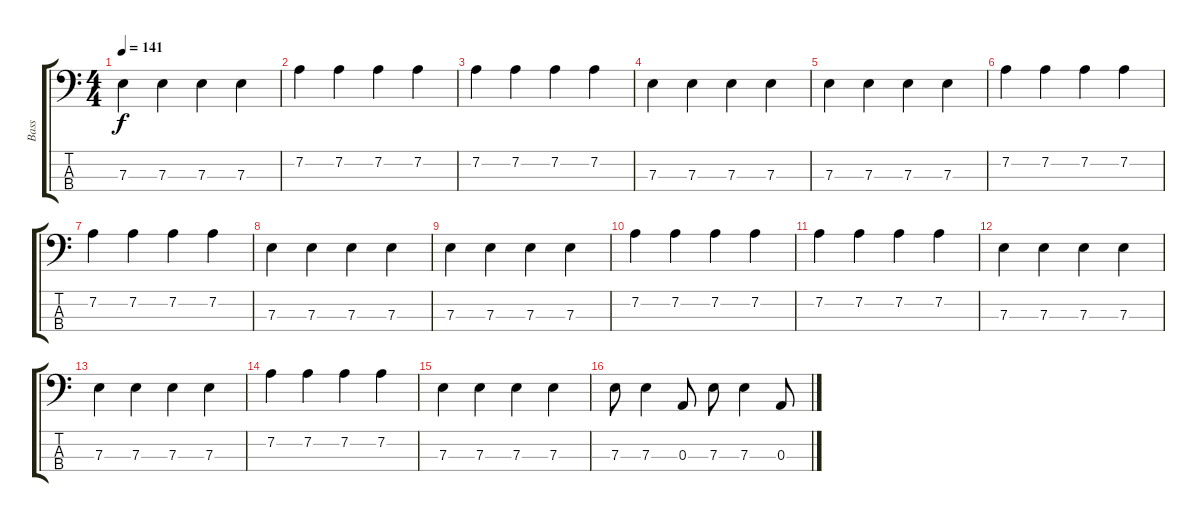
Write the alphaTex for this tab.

\track ("Bass" "Bass") {instrument electricbassfinger}
\staff {score tabs}
\tuning (G2 D2 A1 E1) {hide}
\ts (4 4)
\tempo 141
\clef f4
\ks c
7.3.4{dy f} 7.3.4 7.3.4 7.3.4 |
7.2.4 7.2.4 7.2.4 7.2.4 |
7.2.4 7.2.4 7.2.4 7.2.4 |
7.3.4 7.3.4 7.3.4 7.3.4 |
7.3.4 7.3.4 7.3.4 7.3.4 |
7.2.4 7.2.4 7.2.4 7.2.4 |
7.2.4 7.2.4 7.2.4 7.2.4 |
7.3.4 7.3.4 7.3.4 7.3.4 |
7.3.4 7.3.4 7.3.4 7.3.4 |
7.2.4 7.2.4 7.2.4 7.2.4 |
7.2.4 7.2.4 7.2.4 7.2.4 |
7.3.4 7.3.4 7.3.4 7.3.4 |
7.3.4 7.3.4 7.3.4 7.3.4 |
7.2.4 7.2.4 7.2.4 7.2.4 |
7.3.4 7.3.4 7.3.4 7.3.4 |
7.3.8 7.3.4 0.3.8 7.3.8 7.3.4 0.3.8
